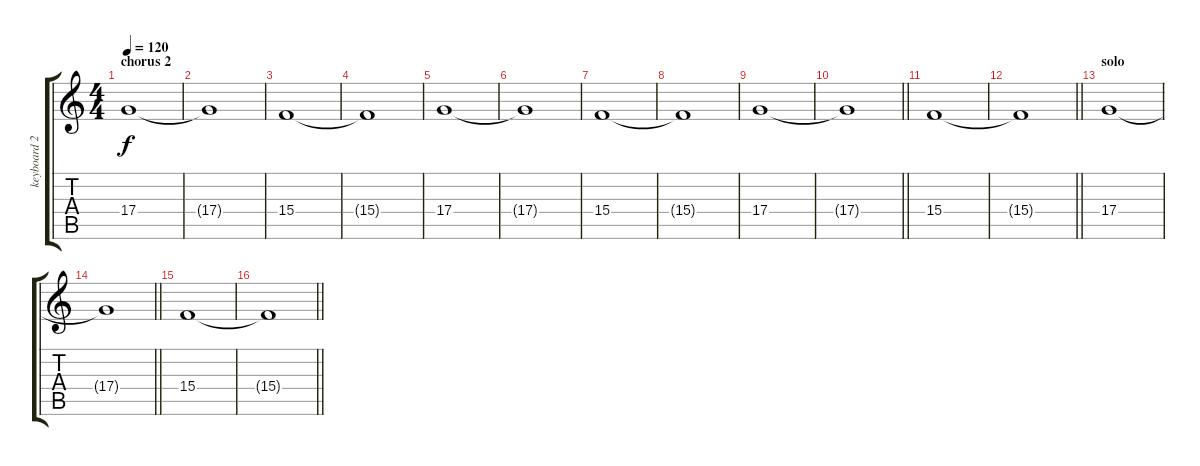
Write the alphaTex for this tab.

\track ("keyboard 2" "keyboard 2") {instrument pad2warm}
\staff {score tabs}
\tuning (E4 B3 G3 D3 A2 E2) {hide}
\ts (4 4)
\section ("" "chorus 2")
\tempo 120
\clef g2
\ks c
17.4.1{dy f volume 8 instrument stringensemble2} |
17.4{t}.1 |
15.4.1 |
15.4{t}.1 |
17.4.1 |
17.4{t}.1 |
15.4.1 |
15.4{t}.1 |
17.4.1 |
\barLineRight lightlight
17.4{t}.1 |
15.4.1 |
\barLineRight lightlight
15.4{t}.1 |
\section ("" "solo")
17.4.1 |
\barLineRight lightlight
17.4{t}.1 |
15.4.1 |
\barLineRight lightlight
15.4{t}.1
